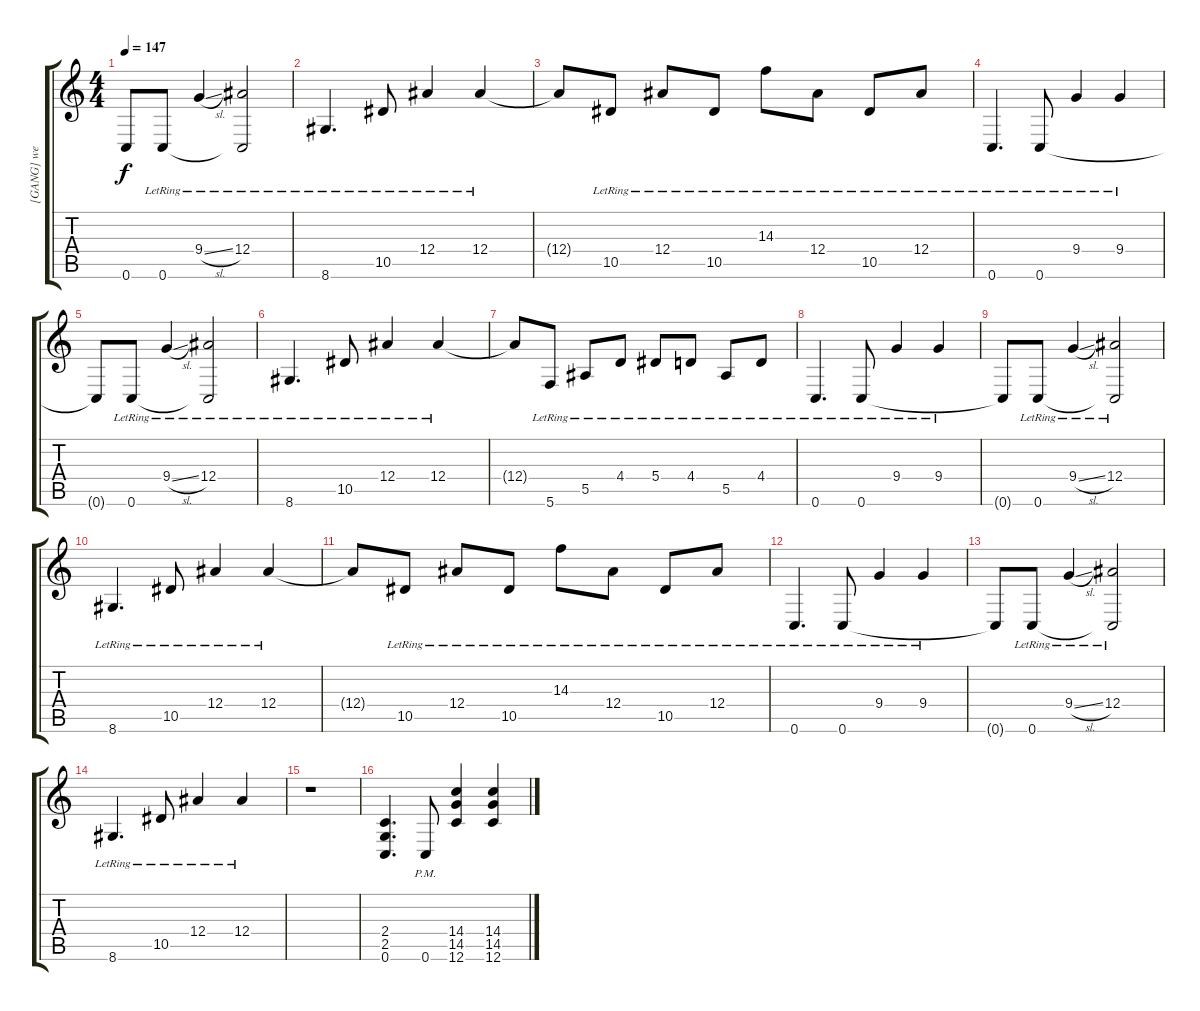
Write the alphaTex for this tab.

\track ("[GANG] we miss you!" "[GANG] we ") {instrument overdrivenguitar}
\staff {score tabs}
\tuning (C4 G3 Eb3 Bb2 F2 C2) {hide}
\ts (4 4)
\tempo 147
\clef g2
\ks c
0.6{t}.8{dy f} 0.6{lr}.8 9.4{sl lr}.4 (12.4{lr} 0.6{t}).2 |
8.6{lr}.4{d} 10.5{lr}.8 12.4{lr}.4 12.4{lr}.4 |
12.4{t}.8 10.5{lr}.8 12.4{lr}.8 10.5{lr}.8 14.3{lr}.8 12.4{lr}.8 10.5{lr}.8 12.4{lr}.8 |
0.6{lr}.4{d} 0.6{lr}.8 9.4{lr}.4 9.4{lr}.4 |
0.6{t}.8 0.6{lr}.8 9.4{sl lr}.4 (12.4{lr} 0.6{t}).2 |
8.6{lr}.4{d} 10.5{lr}.8 12.4{lr}.4 12.4{lr}.4 |
12.4{t}.8 5.6{lr}.8 5.5{lr}.8 4.4{lr}.8 5.4{lr}.8 4.4{lr}.8 5.5{lr}.8 4.4{lr}.8 |
0.6{lr}.4{d} 0.6{lr}.8 9.4{lr}.4 9.4{lr}.4 |
0.6{t}.8 0.6{lr}.8 9.4{sl lr}.4 (12.4{lr} 0.6{t}).2 |
8.6{lr}.4{d} 10.5{lr}.8 12.4{lr}.4 12.4{lr}.4 |
12.4{t}.8 10.5{lr}.8 12.4{lr}.8 10.5{lr}.8 14.3{lr}.8 12.4{lr}.8 10.5{lr}.8 12.4{lr}.8 |
0.6{lr}.4{d} 0.6{lr}.8 9.4{lr}.4 9.4{lr}.4 |
0.6{t}.8 0.6{lr}.8 9.4{sl lr}.4 (12.4{lr} 0.6{t}).2 |
8.6{lr}.4{d} 10.5{lr}.8 12.4{lr}.4 12.4{lr}.4 |
r.1 |
(2.4 2.5 0.6).4{d instrument overdrivenguitar} 0.6{pm}.8 (14.4 14.5 12.6).4 (14.4 14.5 12.6).4
